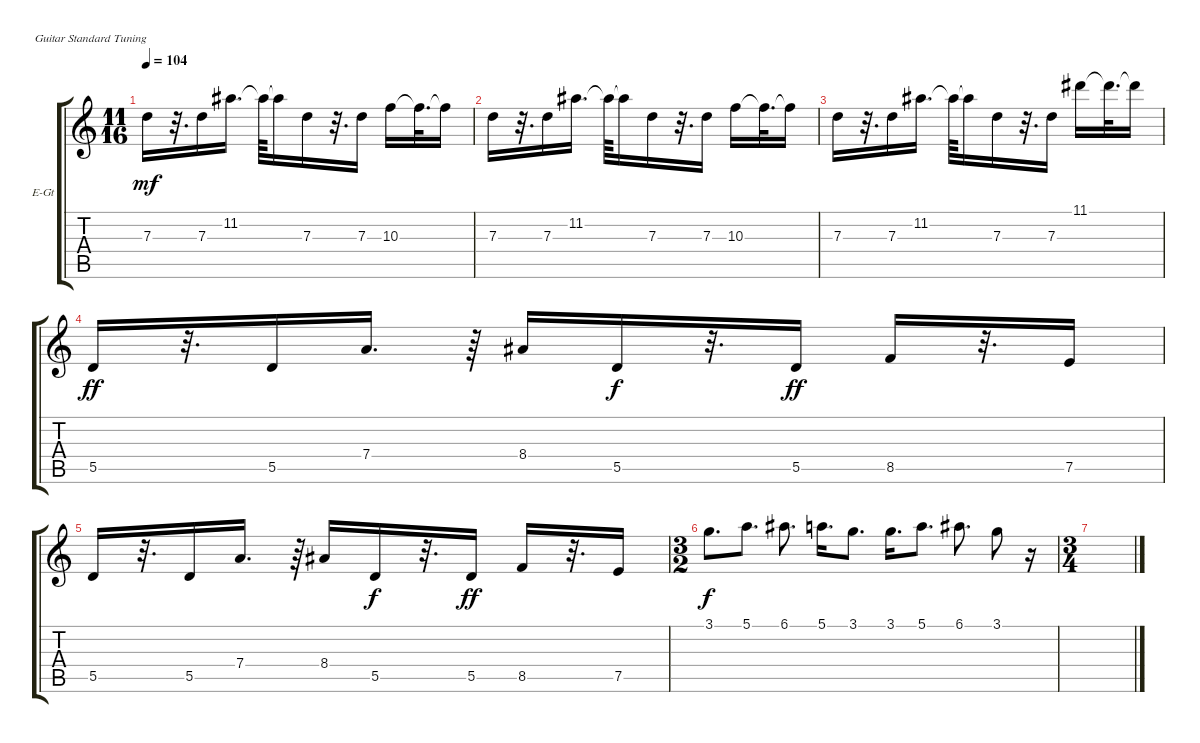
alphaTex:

\bracketExtendMode groupsimilarinstruments
\firstSystemTrackNameOrientation horizontal
\otherSystemsTrackNameOrientation horizontal
\track ("Electric Guitar 1" "E-Gt") {instrument distortionguitar}
\staff {score tabs}
\tuning (E4 B3 G3 D3 A2 E2)
\ts (11 16)
\tempo 104
\clef g2
\ks c
7.3.16{dy mf} r.32{d} 7.3.16 11.2.16{d} 11.2{t}.64 11.2{t}.16 7.3.16 r.32{d} 7.3.16 10.3.16 10.3{t}.32{d} 10.3{t}.16 |
7.3.16 r.32{d} 7.3.16 11.2.16{d} 11.2{t}.64 11.2{t}.16 7.3.16 r.32{d} 7.3.16 10.3.16 10.3{t}.32{d} 10.3{t}.16 |
7.3.16 r.32{d} 7.3.16 11.2.16{d} 11.2{t}.64 11.2{t}.16 7.3.16 r.32{d} 7.3.16 11.1.16 11.1{t}.32{d} 11.1{t}.16 |
5.5.16{dy ff} r.32{d} 5.5.16 7.4.16{d} r.64 8.4.16 5.5.16{dy f} r.32{d} 5.5.16{dy ff} 8.5.16 r.32{d} 7.5.16 |
5.5.16 r.32{d} 5.5.16 7.4.16{d} r.64 8.4.16 5.5.16{dy f} r.32{d} 5.5.16{dy ff} 8.5.16 r.32{d} 7.5.16 |
\ts (3 2)
3.1.8{d dy f} 5.1.8{d} 6.1.8{d} 5.1.16{d} 3.1.8{d} 3.1.16{d} 5.1.8{d} 6.1.8{d} 3.1.8 r.16 |
\ts (3 4)
